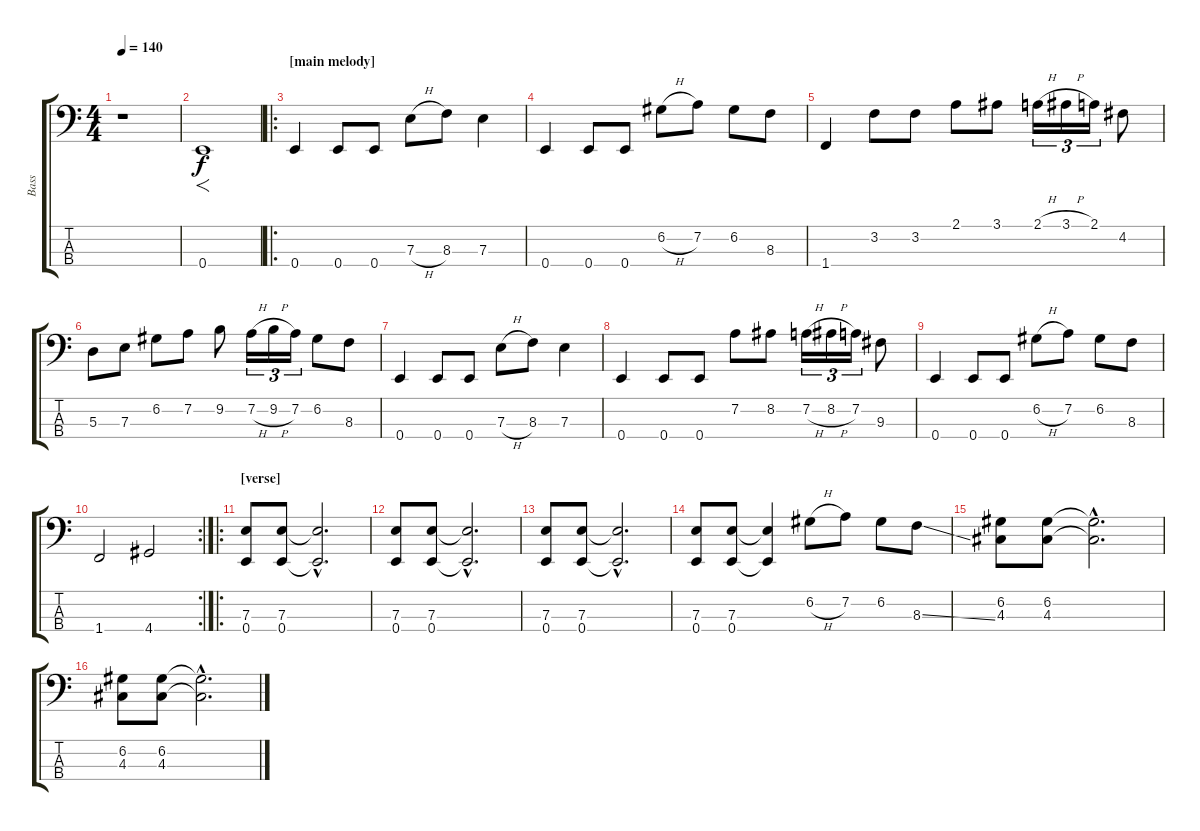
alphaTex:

\track ("Bass" "Bass") {instrument fretlessbass}
\staff {score tabs}
\tuning (G2 D2 A1 E1) {hide}
\ts (4 4)
\tempo 140
\clef f4
\ks c
r.1{dy f} |
0.4.1{f} |
\ro
\section ("" "[main melody]")
0.4.4 0.4.8 0.4.8 7.3{h}.8 8.3.8 7.3.4 |
0.4.4 0.4.8 0.4.8 6.2{h}.8 7.2.8 6.2.8 8.3.8 |
1.4.4 3.2.8 3.2.8 2.1.8 3.1.8 2.1{h}.16{tu (3 2)} 3.1{h}.16{tu (3 2)} 2.1.16{tu (3 2)} 4.2.8 |
5.3.8 7.3.8 6.2.8 7.2.8 9.2.8 7.2{h}.16{tu (3 2)} 9.2{h}.16{tu (3 2)} 7.2.16{tu (3 2)} 6.2.8 8.3.8 |
0.4.4 0.4.8 0.4.8 7.3{h}.8 8.3.8 7.3.4 |
0.4.4 0.4.8 0.4.8 7.2.8 8.2.8 7.2{h}.16{tu (3 2)} 8.2{h}.16{tu (3 2)} 7.2.16{tu (3 2)} 9.3.8 |
0.4.4 0.4.8 0.4.8 6.2{h}.8 7.2.8 6.2.8 8.3.8 |
\rc 2
1.4.2 4.4.2 |
\ro
\section ("" "[verse]")
(7.3 0.4).8 (7.3 0.4).8 (7.3{hac t} 0.4{hac t}).2{d} |
(7.3 0.4).8 (7.3 0.4).8 (7.3{hac t} 0.4{hac t}).2{d} |
(7.3 0.4).8 (7.3 0.4).8 (7.3{hac t} 0.4{hac t}).2{d} |
(7.3 0.4).8 (7.3 0.4).8 (7.3{t} 0.4{t}).4 6.2{h}.8 7.2.8 6.2.8 8.3{ss}.8 |
(6.2 4.3).8 (6.2 4.3).8 (6.2{hac t} 4.3{hac t}).2{d} |
(6.2 4.3).8 (6.2 4.3).8 (6.2{hac t} 4.3{hac t}).2{d}
